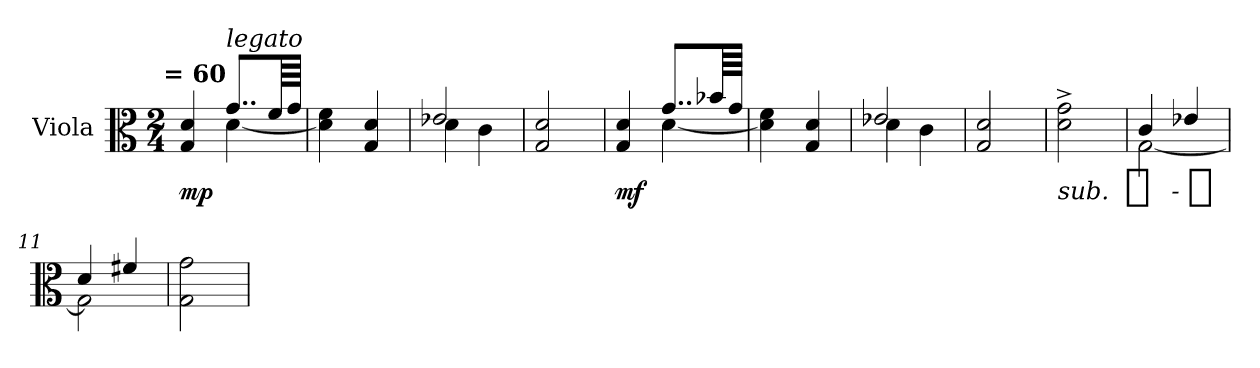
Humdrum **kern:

**kern	**dynam
*part1	*part1
*staff1	*staff1
*I"Viola	*
*I'Vla.	*
*clefC3	*
*k[]	*
!!LO:TX:omd:t=  = 60
*M2/4	*
*MM60	*
=1	=1
*^	*
!	!	!LO:DY:b
4G/ 4d/	4ryy	mp
!LO:TX:i:t=legato	!	!
8..g/L	[4d\	.
64f/LLL	.	.
64g/JJJJ	.	.
*v	*v	*
=2	=2
4d]\ 4f\	.
4G/ 4d/	.
=3	=3
*^	*
2e-X/	4d\	.
.	4c\	.
*v	*v	*
=4	=4
2G/ 2d/	.
=5	=5
*^	*
!	!	!LO:DY:b
4G/ 4d/	4ryy	mf
8..g/L	[4d\	.
64b-X/LLL	.	.
64g/JJJJ	.	.
*v	*v	*
=6	=6
4d]\ 4f\	.
4G/ 4d/	.
!!LO:LB:g=z
=7	=7
*^	*
2e-X/	4d\	.
.	4c\	.
*v	*v	*
=8	=8
2G/ 2d/	.
=9	=9
!	!LO:DY:b:t=sub.  %s - p
2d^\ 2g^\	mf
=10	=10
*^	*
4c/	[2G\	.
4e-X/	.	.
=11	=11	=11
4d/	2G\]	.
4f#X/	.	.
*v	*v	*
=12	=12
2G\ 2g\	.
=	=
*-	*-
